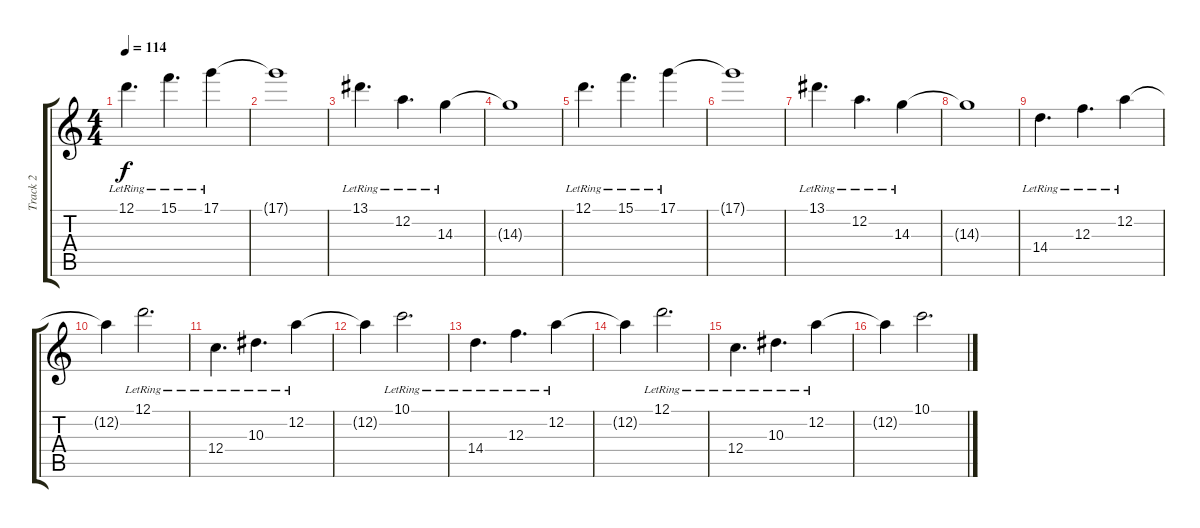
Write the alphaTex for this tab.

\track ("Track 2" "Track 2") {instrument acousticguitarsteel}
\staff {score tabs}
\tuning (D4 A3 F3 C3 G2 C2) {hide}
\ts (4 4)
\tempo 114
\clef g2
\ks c
12.1{lr}.4{d dy f instrument vibraphone} 15.1{lr}.4{d} 17.1{lr}.4 |
17.1{t}.1 |
13.1{lr}.4{d} 12.2{lr}.4{d} 14.3{lr}.4 |
14.3{t}.1 |
12.1{lr}.4{d} 15.1{lr}.4{d} 17.1{lr}.4 |
17.1{t}.1 |
13.1{lr}.4{d} 12.2{lr}.4{d} 14.3{lr}.4 |
14.3{t}.1 |
14.4{lr}.4{d} 12.3{lr}.4{d} 12.2{lr}.4 |
12.2{t}.4 12.1{lr}.2{d} |
12.4{lr}.4{d} 10.3{lr}.4{d} 12.2{lr}.4 |
12.2{t}.4 10.1{lr}.2{d} |
14.4{lr}.4{d} 12.3{lr}.4{d} 12.2{lr}.4 |
12.2{t}.4 12.1{lr}.2{d} |
12.4{lr}.4{d} 10.3{lr}.4{d} 12.2{lr}.4 |
12.2{t}.4 10.1.2{d}
